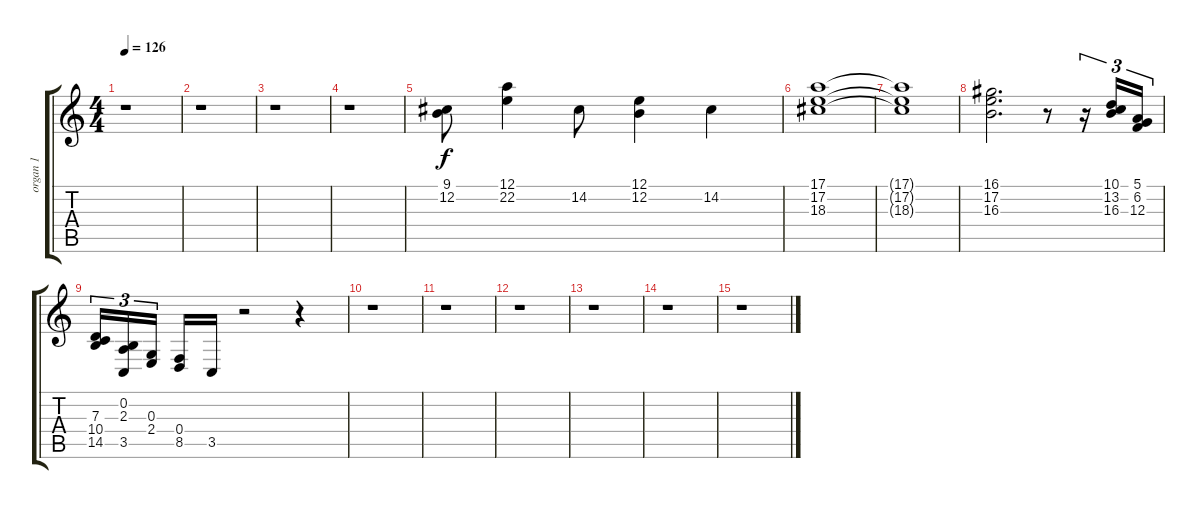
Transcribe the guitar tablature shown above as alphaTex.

\track ("organ 1" "organ 1") {instrument rockorgan}
\staff {score tabs}
\tuning (E4 B3 G3 D3 A2 E2) {hide}
\ts (4 4)
\tempo 126
\clef g2
\ks c
r.1{dy f} |
r.1 |
r.1 |
r.1 |
(9.1 12.2).8 (12.1 22.2).4 14.2.8 (12.1 12.2).4 14.2.4 |
(17.1 17.2 18.3).1 |
(17.1{t} 17.2{t} 18.3{t}).1 |
(16.1 17.2 16.3).2{d} r.8 r.16{tu (3 2)} (10.1 13.2 16.3).16{tu (3 2)} (5.1 6.2 12.3).16{tu (3 2)} |
(7.3 10.4 14.5).16{tu (3 2)} (0.2 2.3 3.5).16{tu (3 2)} (0.3 2.4).16{tu (3 2)} (0.4 8.5).16 3.5.16 r.2 r.4 |
r.1 |
r.1 |
r.1 |
r.1 |
r.1 |
r.1
